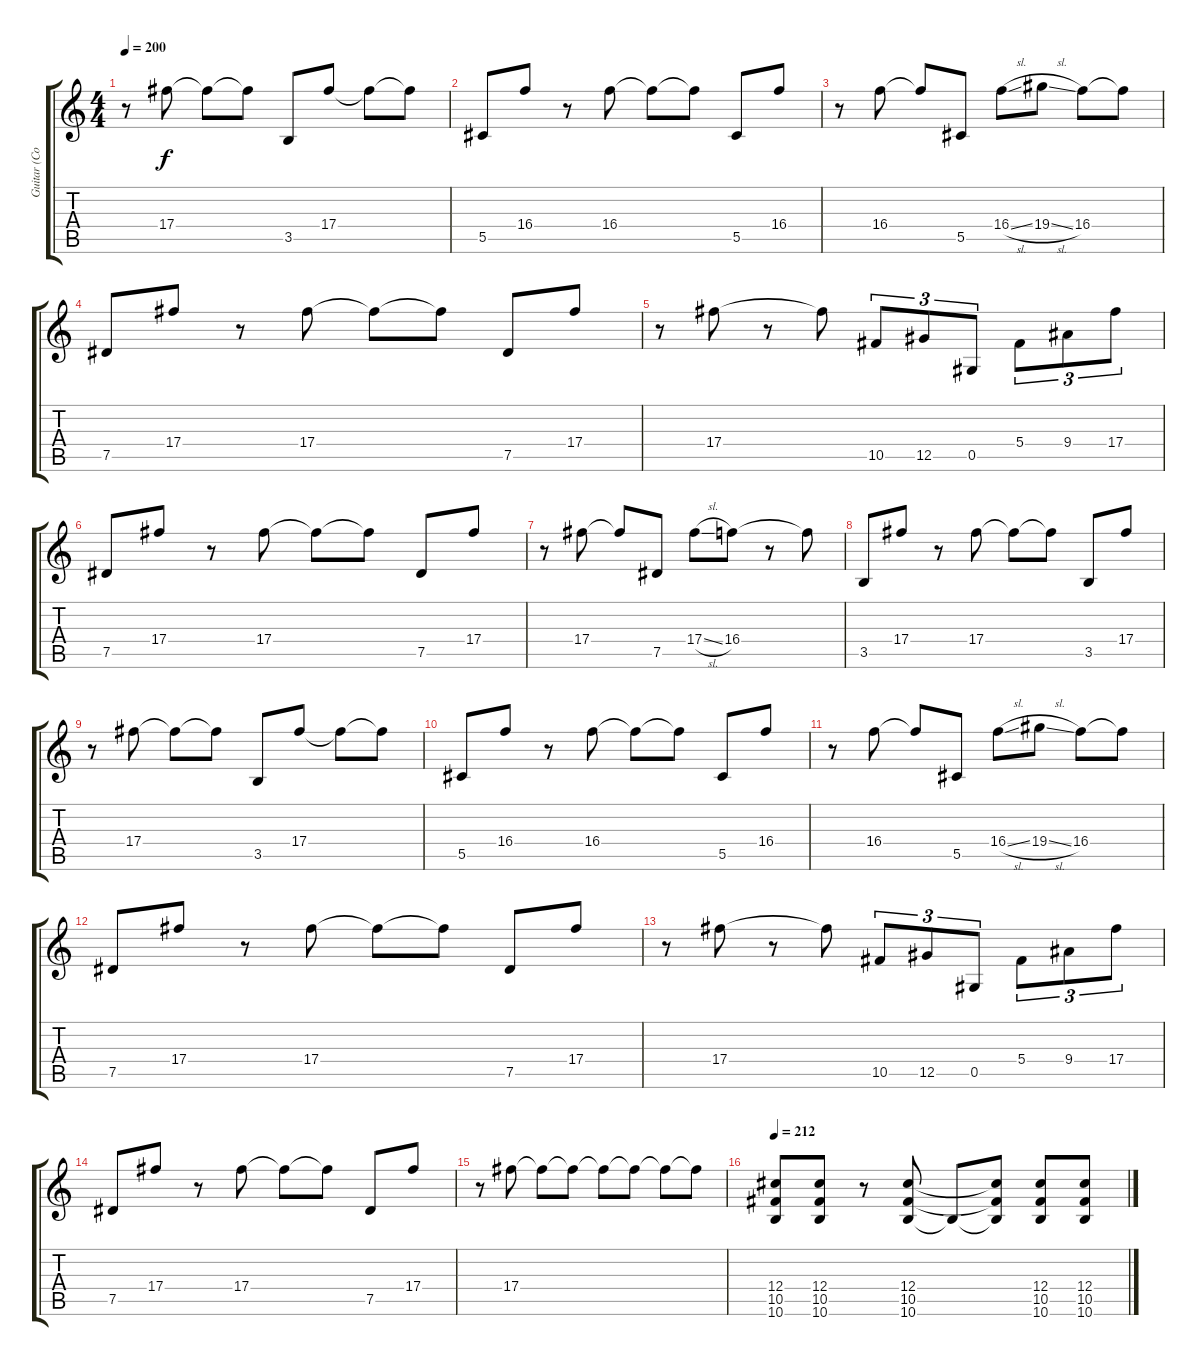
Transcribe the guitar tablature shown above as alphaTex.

\track ("Guitar (Corry)" "Guitar (Co") {instrument distortionguitar}
\staff {score tabs}
\tuning (Eb4 Bb3 Gb3 Db3 Ab2 Db2) {hide}
\ts (4 4)
\tempo 200
\clef g2
\ks c
r.8{dy f} 17.4.8 17.4{t}.8 17.4{t}.8 3.5.8 17.4.8 17.4{t}.8 17.4{t}.8 |
5.5.8 16.4.8 r.8 16.4.8 16.4{t}.8 16.4{t}.8 5.5.8 16.4.8 |
r.8 16.4.8 16.4{t}.8 5.5.8 16.4{sl}.8 19.4{sl}.8 16.4.8 16.4{t}.8 |
7.5.8 17.4.8 r.8 17.4.8 17.4{t}.8 17.4{t}.8 7.5.8 17.4.8 |
r.8 17.4.8 r.8 17.4{t}.8 10.5.8{tu (3 2)} 12.5.8{tu (3 2)} 0.5.8{tu (3 2)} 5.4.8{tu (3 2)} 9.4.8{tu (3 2)} 17.4.8{tu (3 2)} |
7.5.8 17.4.8 r.8 17.4.8 17.4{t}.8 17.4{t}.8 7.5.8 17.4.8 |
r.8 17.4.8 17.4{t}.8 7.5.8 17.4{sl}.8 16.4.8 r.8 16.4{t}.8 |
3.5.8 17.4.8 r.8 17.4.8 17.4{t}.8 17.4{t}.8 3.5.8 17.4.8 |
r.8 17.4.8 17.4{t}.8 17.4{t}.8 3.5.8 17.4.8 17.4{t}.8 17.4{t}.8 |
5.5.8 16.4.8 r.8 16.4.8 16.4{t}.8 16.4{t}.8 5.5.8 16.4.8 |
r.8 16.4.8 16.4{t}.8 5.5.8 16.4{sl}.8 19.4{sl}.8 16.4.8 16.4{t}.8 |
7.5.8 17.4.8 r.8 17.4.8 17.4{t}.8 17.4{t}.8 7.5.8 17.4.8 |
r.8 17.4.8 r.8 17.4{t}.8 10.5.8{tu (3 2)} 12.5.8{tu (3 2)} 0.5.8{tu (3 2)} 5.4.8{tu (3 2)} 9.4.8{tu (3 2)} 17.4.8{tu (3 2)} |
7.5.8 17.4.8 r.8 17.4.8 17.4{t}.8 17.4{t}.8 7.5.8 17.4.8 |
r.8 17.4.8 17.4{t}.8 17.4{t}.8 17.4{t}.8 17.4{t}.8 17.4{t}.8 17.4{t}.8 |
\tempo 212
(12.4 10.5 10.6).8 (12.4 10.5 10.6).8 r.8 (12.4 10.5 10.6).8 10.6{t}.8 (12.4{t} 10.5{t} 10.6{t}).8 (12.4 10.5 10.6).8 (12.4 10.5 10.6).8
